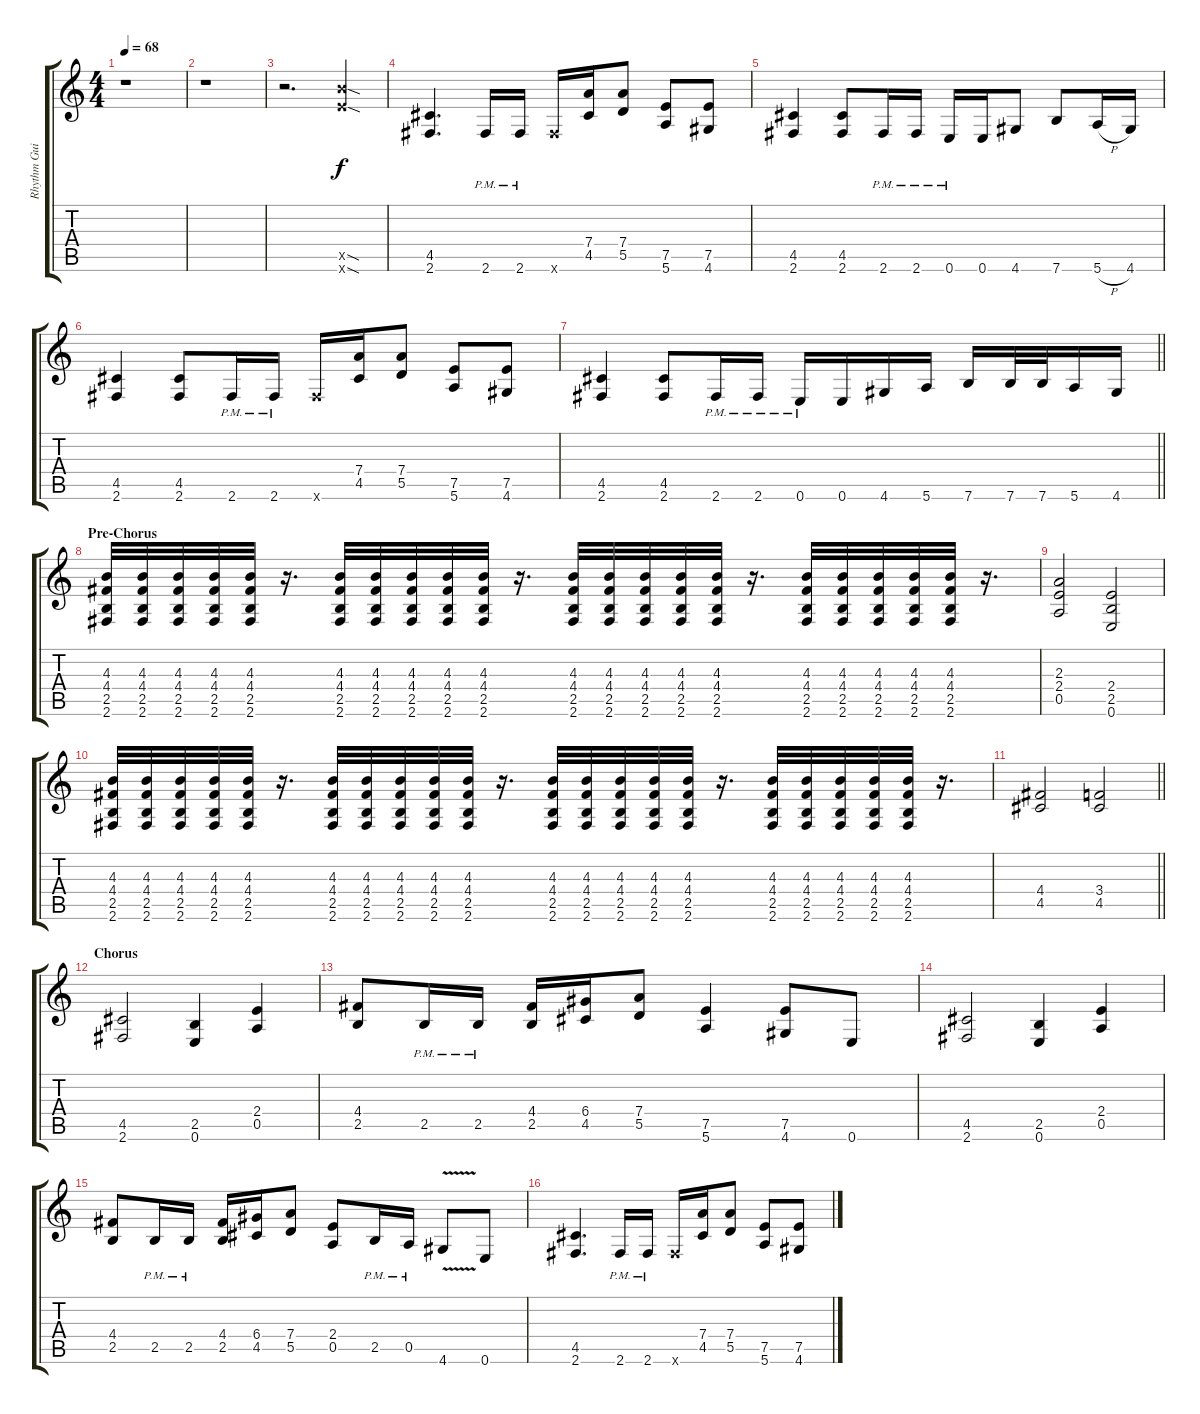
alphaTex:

\track ("Rhythm Guitar I" "Rhythm Gui") {instrument overdrivenguitar}
\staff {score tabs}
\tuning (E4 B3 G3 D3 A2 E2) {hide}
\ts (4 4)
\tempo 68
\clef g2
\ks c
r.1{dy f} |
r.1 |
r.2{d} (14.5{sod x} 12.6{sod x}).4 |
(4.5 2.6).4{d} 2.6{pm}.16 2.6{pm}.16 2.6{x}.16 (7.4 4.5).16 (7.4 5.5).8 (7.5 5.6).8 (7.5 4.6).8 |
(4.5 2.6).4 (4.5 2.6).8 2.6{pm}.16 2.6{pm}.16 0.6{pm}.16 0.6.16 4.6.8 7.6.8 5.6{h}.16 4.6.16 |
(4.5 2.6).4 (4.5 2.6).8 2.6{pm}.16 2.6{pm}.16 2.6{x}.16 (7.4 4.5).16 (7.4 5.5).8 (7.5 5.6).8 (7.5 4.6).8 |
\barLineRight lightlight
(4.5 2.6).4 (4.5 2.6).8 2.6{pm}.16 2.6{pm}.16 0.6{pm}.16 0.6.16 4.6.16 5.6.16 7.6.16 7.6.32 7.6.32 5.6.16 4.6.16 |
\section ("" "Pre-Chorus")
(4.3 4.4 2.5 2.6).32 (4.3 4.4 2.5 2.6).32 (4.3 4.4 2.5 2.6).32 (4.3 4.4 2.5 2.6).32 (4.3 4.4 2.5 2.6).32 r.16{d} (4.3 4.4 2.5 2.6).32 (4.3 4.4 2.5 2.6).32 (4.3 4.4 2.5 2.6).32 (4.3 4.4 2.5 2.6).32 (4.3 4.4 2.5 2.6).32 r.16{d} (4.3 4.4 2.5 2.6).32 (4.3 4.4 2.5 2.6).32 (4.3 4.4 2.5 2.6).32 (4.3 4.4 2.5 2.6).32 (4.3 4.4 2.5 2.6).32 r.16{d} (4.3 4.4 2.5 2.6).32 (4.3 4.4 2.5 2.6).32 (4.3 4.4 2.5 2.6).32 (4.3 4.4 2.5 2.6).32 (4.3 4.4 2.5 2.6).32 r.16{d} |
(2.3 2.4 0.5).2 (2.4 2.5 0.6).2 |
(4.3 4.4 2.5 2.6).32 (4.3 4.4 2.5 2.6).32 (4.3 4.4 2.5 2.6).32 (4.3 4.4 2.5 2.6).32 (4.3 4.4 2.5 2.6).32 r.16{d} (4.3 4.4 2.5 2.6).32 (4.3 4.4 2.5 2.6).32 (4.3 4.4 2.5 2.6).32 (4.3 4.4 2.5 2.6).32 (4.3 4.4 2.5 2.6).32 r.16{d} (4.3 4.4 2.5 2.6).32 (4.3 4.4 2.5 2.6).32 (4.3 4.4 2.5 2.6).32 (4.3 4.4 2.5 2.6).32 (4.3 4.4 2.5 2.6).32 r.16{d} (4.3 4.4 2.5 2.6).32 (4.3 4.4 2.5 2.6).32 (4.3 4.4 2.5 2.6).32 (4.3 4.4 2.5 2.6).32 (4.3 4.4 2.5 2.6).32 r.16{d} |
\barLineRight lightlight
(4.4 4.5).2 (3.4 4.5).2 |
\section ("" "Chorus")
(4.5 2.6).2 (2.5 0.6).4 (2.4 0.5).4 |
(4.4 2.5).8 2.5{pm}.16 2.5{pm}.16 (4.4 2.5).16 (6.4 4.5).16 (7.4 5.5).8 (7.5 5.6).4 (7.5 4.6).8 0.6.8 |
(4.5 2.6).2 (2.5 0.6).4 (2.4 0.5).4 |
(4.4 2.5).8 2.5{pm}.16 2.5{pm}.16 (4.4 2.5).16 (6.4 4.5).16 (7.4 5.5).8 (2.4 0.5).8 2.5{pm}.16 0.5{pm}.16 4.6{v}.8 0.6.8 |
(4.5 2.6).4{d} 2.6{pm}.16 2.6{pm}.16 2.6{x}.16 (7.4 4.5).16 (7.4 5.5).8 (7.5 5.6).8 (7.5 4.6).8
